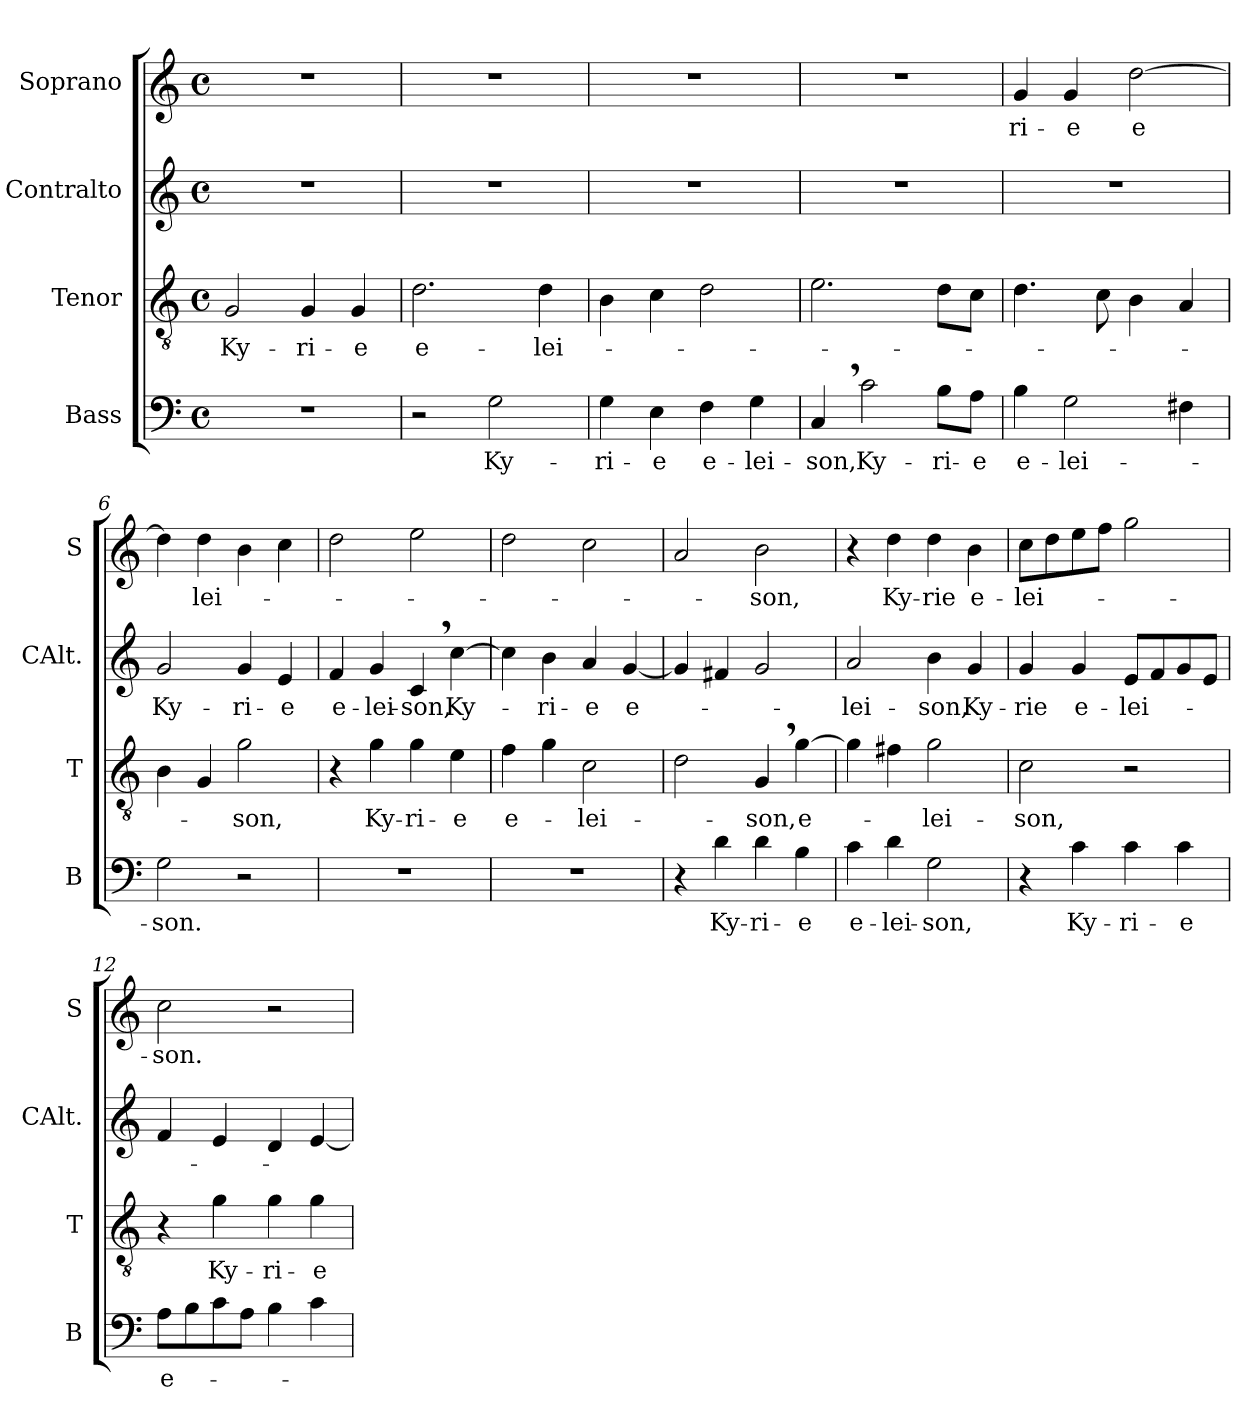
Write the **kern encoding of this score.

**kern	**text	**kern	**text	**kern	**text	**kern	**text
*part4	*part4	*part3	*part3	*part2	*part2	*part1	*part1
*staff4	*staff4	*staff3	*staff3	*staff2	*staff2	*staff1	*staff1
*I"Bass	*	*I"Tenor	*	*I"Contralto	*	*I"Soprano	*
*I'B	*	*I'T	*	*I'CAlt.	*	*I'S	*
*clefF4	*	*clefGv2	*	*clefG2	*	*clefG2	*
*k[]	*	*k[]	*	*k[]	*	*k[]	*
*C:	*	*C:	*	*C:	*	*C:	*
*M4/4	*	*M4/4	*	*M4/4	*	*M4/4	*
*met(c)	*	*met(c)	*	*met(c)	*	*met(c)	*
=1	=1	=1	=1	=1	=1	=1	=1
1r	.	2G/	Ky-	1r	.	1r	.
.	.	4G/	-ri-	.	.	.	.
.	.	4G/	-e	.	.	.	.
=2	=2	=2	=2	=2	=2	=2	=2
2r	.	2.d\	e-	1r	.	1r	.
2G\	Ky-	.	.	.	.	.	.
.	.	4d\	-lei-	.	.	.	.
=3	=3	=3	=3	=3	=3	=3	=3
4G\	-ri-	4B\	.	1r	.	1r	.
4E\	-e	4c\	.	.	.	.	.
4F\	e-	2d\	.	.	.	.	.
4G\	-lei-	.	.	.	.	.	.
=4	=4	=4	=4	=4	=4	=4	=4
4C,>/	-son,	2.e\	.	1r	.	1r	.
2c\	Ky-	.	.	.	.	.	.
8B\L	-ri-	8d\L	.	.	.	.	.
8A\J	-e	8c\J	.	.	.	.	.
=5	=5	=5	=5	=5	=5	=5	=5
4B\	e-	4.d\	.	1r	.	4g/	ri-
2G\	-lei-	.	.	.	.	4g/	-e
.	.	8c\	.	.	.	.	.
.	.	4B\	.	.	.	[2dd\	e
4F#X\	.	4A/	.	.	.	.	.
!!LO:LB:g=z
=6	=6	=6	=6	=6	=6	=6	=6
2G\	-son.	4B\	.	2g/	Ky-	4dd\]	.
.	.	4G/	.	.	.	4dd\	lei-
2r	.	2g\	-son,	4g/	-ri-	4b\	.
.	.	.	.	4e/	-e	4cc\	.
=7	=7	=7	=7	=7	=7	=7	=7
1r	.	4r	.	4f/	e-	2dd\	.
.	.	4g\	Ky-	4g/	-lei-	.	.
.	.	4g\	-ri-	4c,>/	-son,	2ee\	.
.	.	4e\	-e	[4cc\	Ky-	.	.
=8	=8	=8	=8	=8	=8	=8	=8
1r	.	4f\	e-	4cc\]	.	2dd\	.
.	.	4g\	.	4b\	-ri-	.	.
.	.	2c\	-lei-	4a/	-e	2cc\	.
.	.	.	.	[4g/	e-	.	.
=9	=9	=9	=9	=9	=9	=9	=9
4r	.	2d\	.	4g/]	.	2a/	.
4d\	Ky-	.	.	4f#X/	.	.	.
4d\	-ri-	4G,>/	-son,	2g/	.	2b\	-son,
4B\	-e	[4g\	e-	.	.	.	.
=10	=10	=10	=10	=10	=10	=10	=10
4c\	e-	4g\]	.	2a/	-lei-	4r	.
4d\	-lei-	4f#X\	.	.	.	4dd\	Ky-
2G\	-son,	2g\	-lei-	4b\	-son,	4dd\	-rie
.	.	.	.	4g/	Ky-	4b\	e-
!!LO:PB:g=z
=11	=11	=11	=11	=11	=11	=11	=11
4r	.	2c\	-son,	4g/	-rie	8cc\L	-lei-
.	.	.	.	.	.	8dd\	.
4c\	Ky-	.	.	4g/	e-	8ee\	.
.	.	.	.	.	.	8ff\J	.
4c\	-ri-	2r	.	8e/L	-lei-	2gg\	.
.	.	.	.	8f/	.	.	.
4c\	-e	.	.	8g/	.	.	.
.	.	.	.	8e/J	.	.	.
=12	=12	=12	=12	=12	=12	=12	=12
8A\L	e-	4r	.	4f/	.	2cc\	-son.
8B\	.	.	.	.	.	.	.
8c\	.	4g\	Ky-	4e/	.	.	.
8A\J	.	.	.	.	.	.	.
4B\	.	4g\	-ri-	4d/	.	2r	.
4c\	.	4g\	-e	[4e/	.	.	.
=	=	=	=	=	=	=	=
*-	*-	*-	*-	*-	*-	*-	*-
